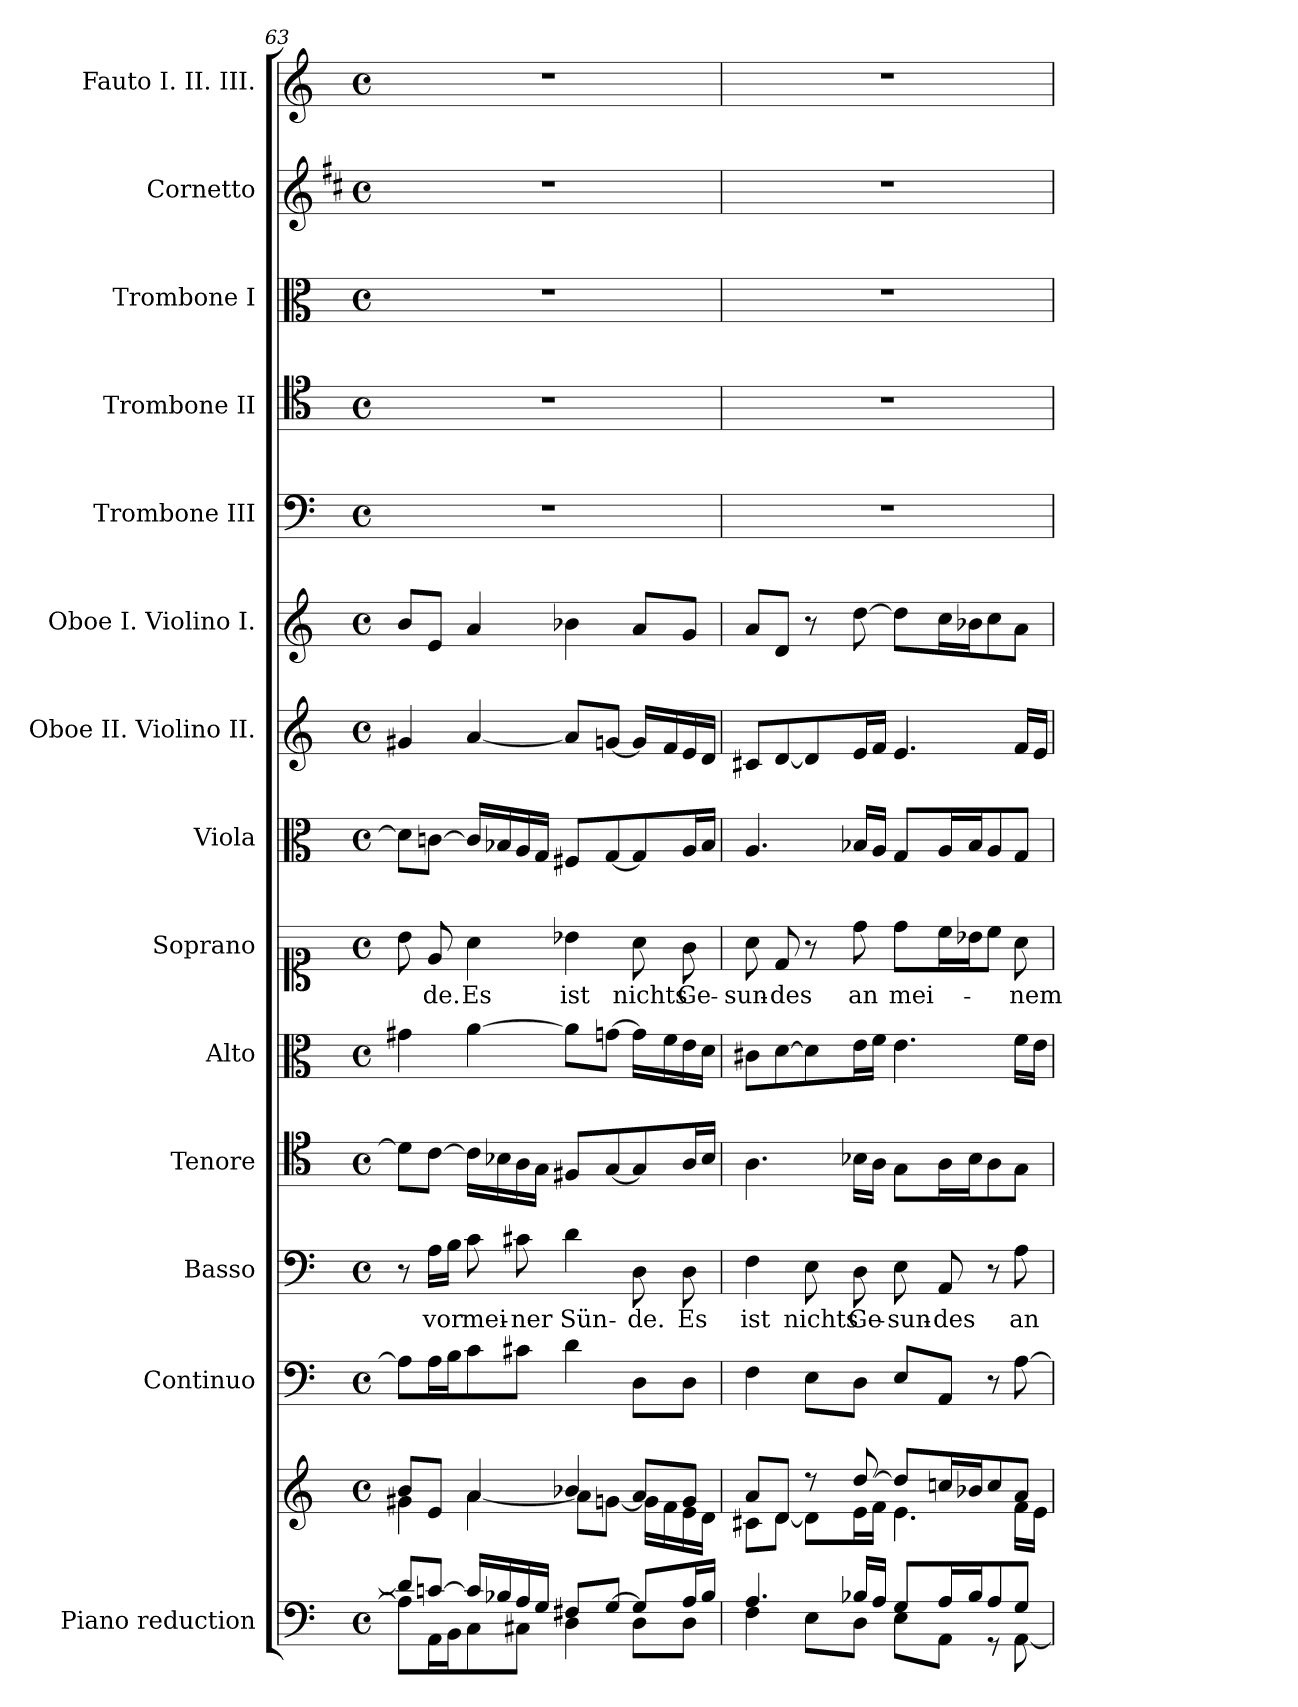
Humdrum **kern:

**kern	**kern	**kern	**kern	**text	**kern	**kern	**kern	**text	**kern	**kern	**kern	**kern	**kern	**kern	**kern	**kern
*part14	*part14	*part13	*part12	*part12	*part11	*part10	*part9	*part9	*part8	*part7	*part6	*part5	*part4	*part3	*part2	*part1
*staff15	*staff14	*staff13	*staff12	*staff12	*staff11	*staff10	*staff9	*staff9	*staff8	*staff7	*staff6	*staff5	*staff4	*staff3	*staff2	*staff1
*I"Piano reduction	*	*I"Continuo	*I"Basso	*	*I"Tenore	*I"Alto	*I"Soprano	*	*I"Viola	*I"Oboe II. Violino II.	*I"Oboe I. Violino I.	*I"Trombone III	*I"Trombone II	*I"Trombone I	*I"Cornetto	*I"Fauto I. II. III.
*I'Pno	*	*	*	*	*	*	*	*	*	*	*I'Ob	*I'Trb	*I'Trb	*I'Trb	*	*
!!LO:PB:g=z
*clefF4	*clefG2	*clefF4	*clefF4	*	*clefC4	*clefC3	*clefC1	*	*clefC3	*clefG2	*clefG2	*clefF4	*clefC4	*clefC3	*clefG2	*clefG2
*	*	*	*	*	*	*	*	*	*	*	*	*	*ITrd7c12	*ITrd7c12	*ITrd1c2	*
*k[]	*k[]	*k[]	*k[]	*	*k[]	*k[]	*k[]	*	*k[]	*k[]	*k[]	*k[]	*k[]	*k[]	*k[]	*k[]
*M4/4	*M4/4	*M4/4	*M4/4	*	*M4/4	*M4/4	*M4/4	*	*M4/4	*M4/4	*M4/4	*M4/4	*M4/4	*M4/4	*M4/4	*M4/4
*met(c)	*met(c)	*met(c)	*met(c)	*	*met(c)	*met(c)	*met(c)	*	*met(c)	*met(c)	*met(c)	*met(c)	*met(c)	*met(c)	*met(c)	*met(c)
=63	=63	=63	=63	=63	=63	=63	=63	=63	=63	=63	=63	=63	=63	=63	=63	=63
*^	*^	*	*	*	*	*	*	*	*	*	*	*	*	*	*	*
8d/L]	8A\L]	8b/L	4g#X\	8A\L]	8r	.	8d\L]	4g#X\	8b\	.	8d\L]	4g#X/	8b/L	1r	1r	1r	1r	1r
!	!	!	!	!	!	!LO:LY:b	!	!	!	!LO:LY:b	!	!	!	!	!	!	!	!
[8cn/J	16AA\L	8e/J	.	16A\L	16A\LL	vor	[8c\J	.	8e/	de.	[8cn\J	.	8e/J	.	.	.	.	.
.	16BB\J	.	.	16B\J	16B\JJ	.	.	.	.	.	.	.	.	.	.	.	.	.
!	!	!	!	!	!	!LO:LY:b	!	!	!	!LO:LY:b	!	!	!	!	!	!	!	!
16c/LL]	8C\	4a/	[4a\	8c\	8c\	mei-	16c\LL]	[4a\	4a\	Es	16c/LL]	[4a/	4a/	.	.	.	.	.
16B-X/	.	.	.	.	.	.	16B-X\	.	.	.	16B-X/	.	.	.	.	.	.	.
!	!	!	!	!	!	!LO:LY:b	!	!	!	!	!	!	!	!	!	!	!	!
16A/	8C#X\J	.	.	8c#X\J	8c#X\	ner	16A\	.	.	.	16A/	.	.	.	.	.	.	.
16G/JJ	.	.	.	.	.	.	16G\JJ	.	.	.	16G/JJ	.	.	.	.	.	.	.
!	!	!	!	!	!	!LO:LY:b	!	!	!	!LO:LY:b	!	!	!	!	!	!	!	!
8F#X/L	4D\	4b-X/	8a\L]	4d\	4d\	Sün-	8F#X/L	8a\L]	4b-X\	ist	8F#X/L	8a/L]	4b-X\	.	.	.	.	.
[8G/J	.	.	[8gn\J	.	.	.	[8G/	[8gn\J	.	.	[8G/	[8gn/J	.	.	.	.	.	.
!	!	!	!	!	!	!LO:LY:b	!	!	!	!LO:LY:b	!	!	!	!	!	!	!	!
8G/L]	8D\L	8a/L	16g\LL]	8D\L	8D\	de.	8G/]	16g\LL]	8a\	nichts	8G/]	16g/LL]	8a/L	.	.	.	.	.
.	.	.	16f\	.	.	.	.	16f\	.	.	.	16f/	.	.	.	.	.	.
!	!	!	!	!	!	!LO:LY:b	!	!	!	!LO:LY:b	!	!	!	!	!	!	!	!
16A/L	8D\J	8g/J	16e\	8D\J	8D\	Es	16A/L	16e\	8g\	Ge-	16A/L	16e/	8g/J	.	.	.	.	.
16B-/JJ	.	.	16d\JJ	.	.	.	16B-/JJ	16d\JJ	.	.	16B-/JJ	16d/JJ	.	.	.	.	.	.
=64	=64	=64	=64	=64	=64	=64	=64	=64	=64	=64	=64	=64	=64	=64	=64	=64	=64	=64
!	!	!	!	!	!	!LO:LY:b	!	!	!	!LO:LY:b	!	!	!	!	!	!	!	!
4.A/	4F\	8a/L	8c#X\L	4F\	4F\	ist	4.A\	8c#X\L	8a\	sun-	4.A/	8c#X/L	8a/L	1r	1r	1r	1r	1r
!	!	!	!	!	!	!	!	!	!	!LO:LY:b	!	!	!	!	!	!	!	!
.	.	8d/J	[8d\J	.	.	.	.	[8d\	8d/	des	.	[8d/	8d/J	.	.	.	.	.
!	!	!	!	!	!	!LO:LY:b	!	!	!	!	!	!	!	!	!	!	!	!
.	8E\L	8r	8d\L]	8E\L	8E\	nichts	.	8d\]	8r	.	.	8d/]	8r	.	.	.	.	.
!	!	!	!	!	!	!LO:LY:b	!	!	!	!LO:LY:b	!	!	!	!	!	!	!	!
16B-X/LL	8D\J	[8dd/	16e\L	8D\J	8D\	Ge-	16B-X\LL	16e\L	8dd\	an	16B-X/LL	16e/L	[8dd\	.	.	.	.	.
16A/JJ	.	.	16f\JJ	.	.	.	16A\JJ	16f\JJ	.	.	16A/JJ	16f/JJ	.	.	.	.	.	.
!	!	!	!	!	!	!LO:LY:b	!	!	!	!LO:LY:b	!	!	!	!	!	!	!	!
8G/L	8E\L	8dd/L]	4.e\	8E/L	8E\	sun-	8G\L	4.e\	8dd\L	mei-	8G/L	4.e/	8dd\L]	.	.	.	.	.
!	!	!	!	!	!	!LO:LY:b	!	!	!	!	!	!	!	!	!	!	!	!
16A/L	8AA\J	16ccn/L	.	8AA/J	8AA/	des	16A\L	.	16cc\L	.	16A/L	.	16cc\L	.	.	.	.	.
16B-/J	.	16b-X/J	.	.	.	.	16B-\J	.	16b-X\J	.	16B-/J	.	16b-X\J	.	.	.	.	.
8A/	8r	8cc/	.	8r	8r	.	8A\	.	8cc\J	.	8A/	.	8cc\	.	.	.	.	.
!	!	!	!	!	!	!LO:LY:b	!	!	!	!LO:LY:b	!	!	!	!	!	!	!	!
8G/J	[8AA\	8a/J	16f\LL	[8A\	8A\	an	8G\J	16f\LL	8a\	-nem	8G/J	16f/LL	8a\J	.	.	.	.	.
.	.	.	16e\JJ	.	.	.	.	16e\JJ	.	.	.	16e/JJ	.	.	.	.	.	.
*v	*v	*	*	*	*	*	*	*	*	*	*	*	*	*	*	*	*	*
*	*v	*v	*	*	*	*	*	*	*	*	*	*	*	*	*	*	*
=	=	=	=	=	=	=	=	=	=	=	=	=	=	=	=	=
*-	*-	*-	*-	*-	*-	*-	*-	*-	*-	*-	*-	*-	*-	*-	*-	*-
